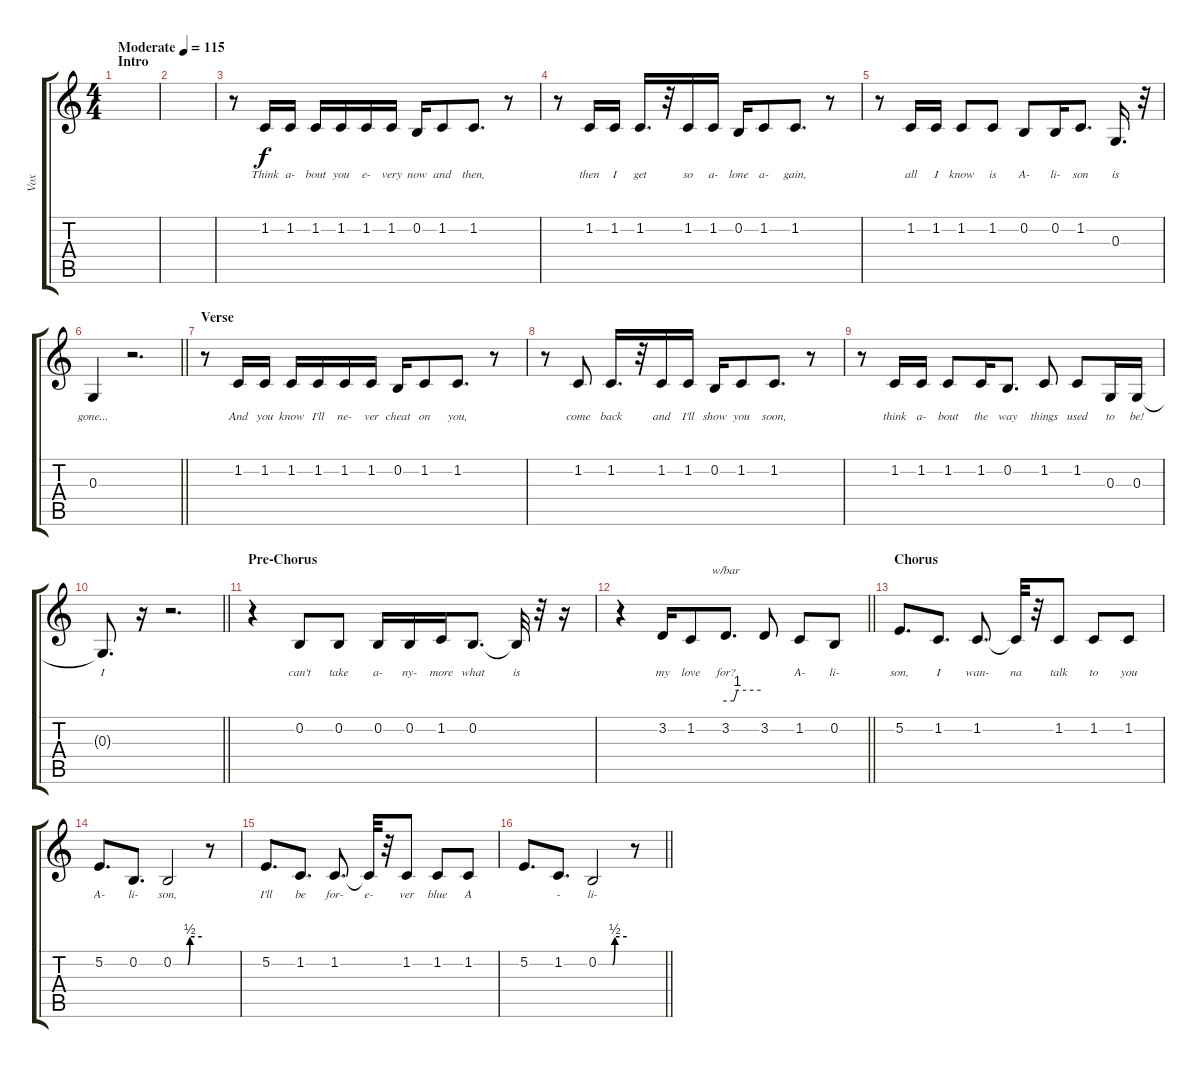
\track ("Vox" "Vox") {instrument clarinet}
\staff {score tabs}
\tuning (E4 B3 G3 D3 A2 E2) {hide}
\ts (4 4)
\section ("" "Intro")
\tempo (115 "Moderate")
\clef g2
\ks c
|
|
r.8 1.2.16{lyrics (0 "Think") lyrics (1 "") lyrics (2 "") lyrics (3 "") lyrics (4 "")} 1.2.16{lyrics (0 "a-") lyrics (1 "") lyrics (2 "") lyrics (3 "") lyrics (4 "")} 1.2.16{lyrics (0 "bout") lyrics (1 "") lyrics (2 "") lyrics (3 "") lyrics (4 "")} 1.2.16{lyrics (0 "you") lyrics (1 "") lyrics (2 "") lyrics (3 "") lyrics (4 "")} 1.2.16{lyrics (0 "e-") lyrics (1 "") lyrics (2 "") lyrics (3 "") lyrics (4 "")} 1.2.16{lyrics (0 "very") lyrics (1 "") lyrics (2 "") lyrics (3 "") lyrics (4 "")} 0.2.16{lyrics (0 "now") lyrics (1 "") lyrics (2 "") lyrics (3 "") lyrics (4 "")} 1.2.8{lyrics (0 "and") lyrics (1 "") lyrics (2 "") lyrics (3 "") lyrics (4 "")} 1.2.8{d lyrics (0 "then,") lyrics (1 "") lyrics (2 "") lyrics (3 "") lyrics (4 "")} r.8 |
r.8 1.2.16{lyrics (0 "then") lyrics (1 "") lyrics (2 "") lyrics (3 "") lyrics (4 "")} 1.2.16{lyrics (0 "I") lyrics (1 "") lyrics (2 "") lyrics (3 "") lyrics (4 "")} 1.2.16{d lyrics (0 "get") lyrics (1 "") lyrics (2 "") lyrics (3 "") lyrics (4 "")} r.32 1.2.16{lyrics (0 "so") lyrics (1 "") lyrics (2 "") lyrics (3 "") lyrics (4 "")} 1.2.16{lyrics (0 "a-") lyrics (1 "") lyrics (2 "") lyrics (3 "") lyrics (4 "")} 0.2.16{lyrics (0 "lone") lyrics (1 "") lyrics (2 "") lyrics (3 "") lyrics (4 "")} 1.2.8{lyrics (0 "a-") lyrics (1 "") lyrics (2 "") lyrics (3 "") lyrics (4 "")} 1.2.8{d lyrics (0 "gain,") lyrics (1 "") lyrics (2 "") lyrics (3 "") lyrics (4 "")} r.8 |
r.8 1.2.16{lyrics (0 "all") lyrics (1 "") lyrics (2 "") lyrics (3 "") lyrics (4 "")} 1.2.16{lyrics (0 "I") lyrics (1 "") lyrics (2 "") lyrics (3 "") lyrics (4 "")} 1.2.8{lyrics (0 "know") lyrics (1 "") lyrics (2 "") lyrics (3 "") lyrics (4 "")} 1.2.8{lyrics (0 "is") lyrics (1 "") lyrics (2 "") lyrics (3 "") lyrics (4 "")} 0.2.8{lyrics (0 "A-") lyrics (1 "") lyrics (2 "") lyrics (3 "") lyrics (4 "")} 0.2.16{lyrics (0 "li-") lyrics (1 "") lyrics (2 "") lyrics (3 "") lyrics (4 "")} 1.2.8{d lyrics (0 "son") lyrics (1 "") lyrics (2 "") lyrics (3 "") lyrics (4 "")} 0.3.16{d lyrics (0 "is") lyrics (1 "") lyrics (2 "") lyrics (3 "") lyrics (4 "")} r.32 |
\barLineRight lightlight
0.3.4{lyrics (0 "gone...") lyrics (1 "") lyrics (2 "") lyrics (3 "") lyrics (4 "")} r.2{d} |
\section ("" "Verse")
r.8 1.2.16{lyrics (0 "And") lyrics (1 "") lyrics (2 "") lyrics (3 "") lyrics (4 "")} 1.2.16{lyrics (0 "you") lyrics (1 "") lyrics (2 "") lyrics (3 "") lyrics (4 "")} 1.2.16{lyrics (0 "know") lyrics (1 "") lyrics (2 "") lyrics (3 "") lyrics (4 "")} 1.2.16{lyrics (0 "I'll") lyrics (1 "") lyrics (2 "") lyrics (3 "") lyrics (4 "")} 1.2.16{lyrics (0 "ne-") lyrics (1 "") lyrics (2 "") lyrics (3 "") lyrics (4 "")} 1.2.16{lyrics (0 "ver") lyrics (1 "") lyrics (2 "") lyrics (3 "") lyrics (4 "")} 0.2.16{lyrics (0 "cheat") lyrics (1 "") lyrics (2 "") lyrics (3 "") lyrics (4 "")} 1.2.8{lyrics (0 "on") lyrics (1 "") lyrics (2 "") lyrics (3 "") lyrics (4 "")} 1.2.8{d lyrics (0 "you,") lyrics (1 "") lyrics (2 "") lyrics (3 "") lyrics (4 "")} r.8 |
r.8 1.2.8{lyrics (0 "come") lyrics (1 "") lyrics (2 "") lyrics (3 "") lyrics (4 "")} 1.2.16{d lyrics (0 "back") lyrics (1 "") lyrics (2 "") lyrics (3 "") lyrics (4 "")} r.32 1.2.16{lyrics (0 "and") lyrics (1 "") lyrics (2 "") lyrics (3 "") lyrics (4 "")} 1.2.16{lyrics (0 "I'll") lyrics (1 "") lyrics (2 "") lyrics (3 "") lyrics (4 "")} 0.2.16{lyrics (0 "show") lyrics (1 "") lyrics (2 "") lyrics (3 "") lyrics (4 "")} 1.2.8{lyrics (0 "you") lyrics (1 "") lyrics (2 "") lyrics (3 "") lyrics (4 "")} 1.2.8{d lyrics (0 "soon,") lyrics (1 "") lyrics (2 "") lyrics (3 "") lyrics (4 "")} r.8 |
r.8 1.2.16{lyrics (0 "think") lyrics (1 "") lyrics (2 "") lyrics (3 "") lyrics (4 "")} 1.2.16{lyrics (0 "a-") lyrics (1 "") lyrics (2 "") lyrics (3 "") lyrics (4 "")} 1.2.8{lyrics (0 "bout") lyrics (1 "") lyrics (2 "") lyrics (3 "") lyrics (4 "")} 1.2.16{lyrics (0 "the") lyrics (1 "") lyrics (2 "") lyrics (3 "") lyrics (4 "")} 0.2.8{d lyrics (0 "way") lyrics (1 "") lyrics (2 "") lyrics (3 "") lyrics (4 "")} 1.2.8{lyrics (0 "things") lyrics (1 "") lyrics (2 "") lyrics (3 "") lyrics (4 "")} 1.2.8{lyrics (0 "used") lyrics (1 "") lyrics (2 "") lyrics (3 "") lyrics (4 "")} 0.3.16{lyrics (0 "to") lyrics (1 "") lyrics (2 "") lyrics (3 "") lyrics (4 "")} 0.3.16{lyrics (0 "be!") lyrics (1 "") lyrics (2 "") lyrics (3 "") lyrics (4 "")} |
\barLineRight lightlight
0.3{t}.8{d lyrics (0 "I") lyrics (1 "") lyrics (2 "") lyrics (3 "") lyrics (4 "")} r.16 r.2{d} |
\section ("" "Pre-Chorus")
r.4 0.2.8{lyrics (0 "can't") lyrics (1 "") lyrics (2 "") lyrics (3 "") lyrics (4 "")} 0.2.8{lyrics (0 "take") lyrics (1 "") lyrics (2 "") lyrics (3 "") lyrics (4 "")} 0.2.16{lyrics (0 "a-") lyrics (1 "") lyrics (2 "") lyrics (3 "") lyrics (4 "")} 0.2.16{lyrics (0 "ny-") lyrics (1 "") lyrics (2 "") lyrics (3 "") lyrics (4 "")} 1.2.16{lyrics (0 "more") lyrics (1 "") lyrics (2 "") lyrics (3 "") lyrics (4 "")} 0.2.8{d lyrics (0 "what") lyrics (1 "") lyrics (2 "") lyrics (3 "") lyrics (4 "")} 0.2{t}.32{lyrics (0 "is") lyrics (1 "") lyrics (2 "") lyrics (3 "") lyrics (4 "")} r.32 r.16 |
\barLineRight lightlight
r.4 3.2.16{lyrics (0 "my") lyrics (1 "") lyrics (2 "") lyrics (3 "") lyrics (4 "")} 1.2.8{lyrics (0 "love") lyrics (1 "") lyrics (2 "") lyrics (3 "") lyrics (4 "")} 3.2.8{d tbe (custom default 0 0 14 0 20 4 60 4) lyrics (0 "for?") lyrics (1 "") lyrics (2 "") lyrics (3 "") lyrics (4 "")} 3.2.8{lyrics (0 "") lyrics (1 "") lyrics (2 "") lyrics (3 "") lyrics (4 "")} 1.2.8{lyrics (0 "A-") lyrics (1 "") lyrics (2 "") lyrics (3 "") lyrics (4 "")} 0.2.8{lyrics (0 "li-") lyrics (1 "") lyrics (2 "") lyrics (3 "") lyrics (4 "")} |
\section ("" "Chorus")
5.2.8{d lyrics (0 "son,") lyrics (1 "") lyrics (2 "") lyrics (3 "") lyrics (4 "")} 1.2.8{d lyrics (0 "I") lyrics (1 "") lyrics (2 "") lyrics (3 "") lyrics (4 "")} 1.2.8{d lyrics (0 "wan-") lyrics (1 "") lyrics (2 "") lyrics (3 "") lyrics (4 "")} 1.2{t}.32{lyrics (0 "na") lyrics (1 "") lyrics (2 "") lyrics (3 "") lyrics (4 "")} r.32 1.2.8{lyrics (0 "talk") lyrics (1 "") lyrics (2 "") lyrics (3 "") lyrics (4 "")} 1.2.8{lyrics (0 "to") lyrics (1 "") lyrics (2 "") lyrics (3 "") lyrics (4 "")} 1.2.8{lyrics (0 "you") lyrics (1 "") lyrics (2 "") lyrics (3 "") lyrics (4 "")} |
5.2.8{d lyrics (0 "A-") lyrics (1 "") lyrics (2 "") lyrics (3 "") lyrics (4 "")} 0.2.8{d lyrics (0 "li-") lyrics (1 "") lyrics (2 "") lyrics (3 "") lyrics (4 "")} 0.2{be (custom 0 0 30 0 35 2 60 2)}.2{lyrics (0 "son,") lyrics (1 "") lyrics (2 "") lyrics (3 "") lyrics (4 "")} r.8 |
5.2.8{d lyrics (0 "I'll") lyrics (1 "") lyrics (2 "") lyrics (3 "") lyrics (4 "")} 1.2.8{d lyrics (0 "be") lyrics (1 "") lyrics (2 "") lyrics (3 "") lyrics (4 "")} 1.2.8{d lyrics (0 "for-") lyrics (1 "") lyrics (2 "") lyrics (3 "") lyrics (4 "")} 1.2{t}.32{lyrics (0 "e-") lyrics (1 "") lyrics (2 "") lyrics (3 "") lyrics (4 "")} r.32 1.2.8{lyrics (0 "ver") lyrics (1 "") lyrics (2 "") lyrics (3 "") lyrics (4 "")} 1.2.8{lyrics (0 "blue") lyrics (1 "") lyrics (2 "") lyrics (3 "") lyrics (4 "")} 1.2.8{lyrics (0 "A") lyrics (1 "") lyrics (2 "") lyrics (3 "") lyrics (4 "")} |
\barLineRight lightlight
5.2.8{d lyrics (0 "") lyrics (1 "") lyrics (2 "") lyrics (3 "") lyrics (4 "")} 1.2.8{d lyrics (0 "-") lyrics (1 "") lyrics (2 "") lyrics (3 "") lyrics (4 "")} 0.2{be (custom 0 0 30 0 35 2 60 2)}.2{lyrics (0 "li-") lyrics (1 "") lyrics (2 "") lyrics (3 "") lyrics (4 "")} r.8
